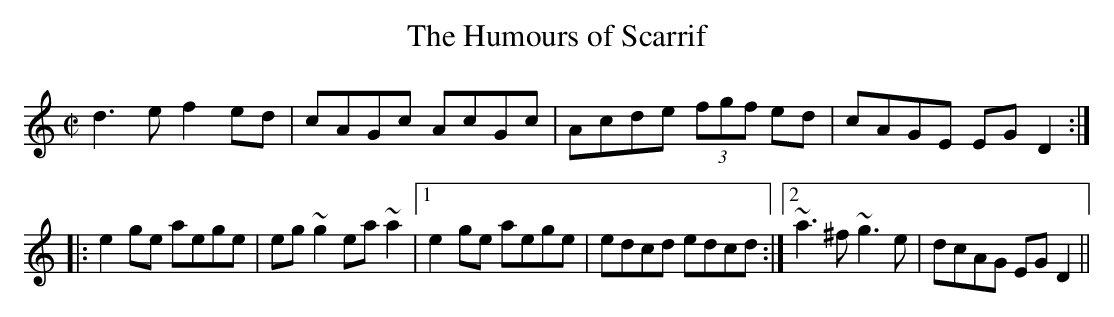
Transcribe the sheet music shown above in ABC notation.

X:1
T:Humours of Scarrif, The
M:C|
K:Ddor
d3e f2ed|cAGc AcGc|Acde (3fgf ed|cAGE EGD2:|
|:e2ge aege|eg~g2 ea~a2|1 e2ge aege|edcd edcd:|2 ~a3^f ~g3e|dcAG EGD2||
